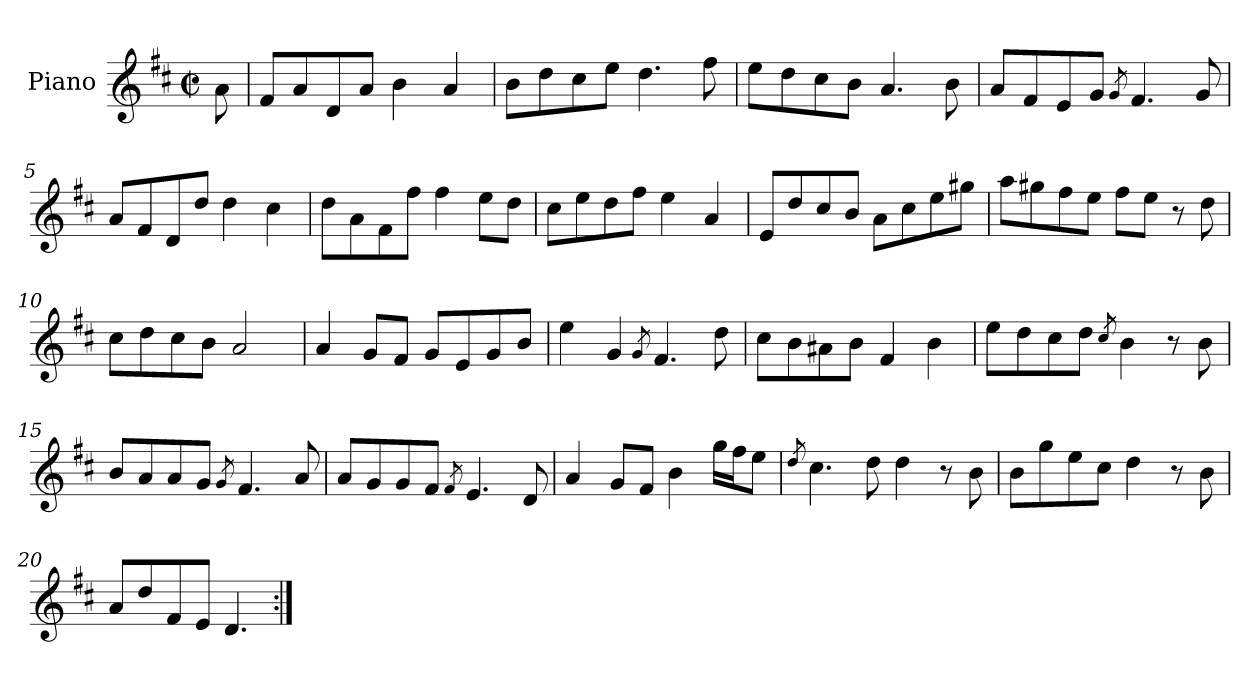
**kern
*part1
*staff1
*I"Piano
*I'Pno.
*clefG2
*k[f#c#]
*M2/2
*met(c|)
=
8a\
=1
8f#/L
8a/
8d/
8a/J
4b\
4a/
=2
8b\L
8dd\
8cc#\
8ee\J
4.dd\
8ff#\
=3
8ee\L
8dd\
8cc#\
8b\J
4.a/
8b\
=4
8a/L
8f#/
8e/
8g/J
8qg/
4.f#/
8g/
!!LO:LB:g=z
=5
8a/L
8f#/
8d/
8dd/J
4dd\
4cc#\
=6
8dd\L
8a\
8f#\
8ff#\J
4ff#\
8ee\L
8dd\J
=7
8cc#\L
8ee\
8dd\
8ff#\J
4ee\
4a/
=8
8e/L
8dd/
8cc#/
8b/J
8a\L
8cc#\
8ee\
8gg#X\J
=9
8aa\L
8gg#X\
8ff#\
8ee\J
8ff#\L
8ee\J
8r
8dd\
=10
8cc#\L
8dd\
8cc#\
8b\J
2a/
!!LO:LB:g=z
=11
4a/
8g/L
8f#/J
8g/L
8e/
8g/
8b/J
=12
4ee\
4g/
8qg/
4.f#/
8dd\
=13
8cc#\L
8b\
8a#X\
8b\J
4f#/
4b\
=14
8ee\L
8dd\
8cc#\
8dd\J
8qcc#/
4b\
8r
8b\
=15
8b/L
8a/
8a/
8g/J
8qg/
4.f#/
8a/
!!LO:LB:g=z
=16
8a/L
8g/
8g/
8f#/J
8qf#/
4.e/
8d/
=17
4a/
8g/L
8f#/J
4b\
16gg\LL
16ff#\J
8ee\J
=18
8qdd/
4.cc#\
8dd\
4dd\
8r
8b\
=19
8b\L
8gg\
8ee\
8cc#\J
4dd\
8r
8b\
=20
8a/L
8dd/
8f#/
8e/J
4.d/
=:|!
*-
